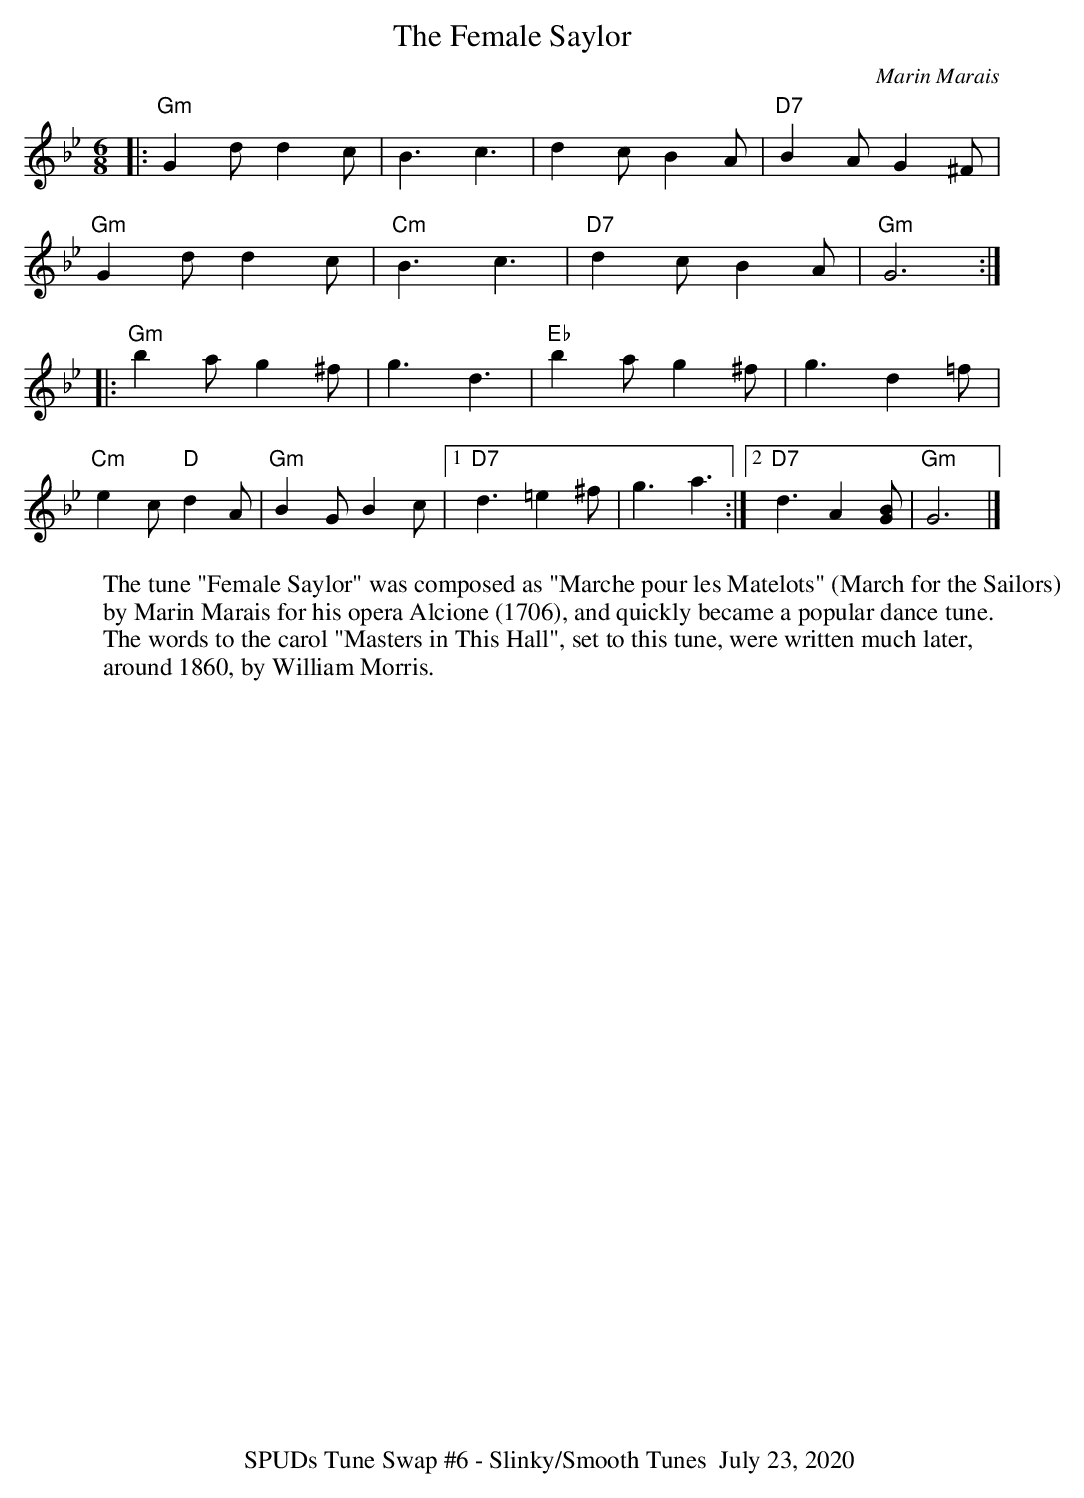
X:1
T:The Female Saylor
C:Marin Marais
M:6/8
K:Gm
|:"Gm"G2dd2c|B3c3|d2cB2A|"D7"B2AG2^F|
"Gm"G2dd2c|"Cm"B3c3|"D7"d2cB2A|"Gm"G6:|
|:"Gm"b2ag2^f|g3d3|"Eb"b2ag2^f|g3d2=f|
"Cm"e2c"D"d2A|"Gm"B2GB2c|1"D7"d3=e2^f|g3a3:|2"D7"d3A2[BG]|"Gm"G6|]
W:The tune "Female Saylor" was composed as "Marche pour les Matelots" (March for the Sailors)
W:by Marin Marais for his opera Alcione (1706), and quickly became a popular dance tune.
W:The words to the carol "Masters in This Hall", set to this tune, were written much later,
W:around 1860, by William Morris.
W:
